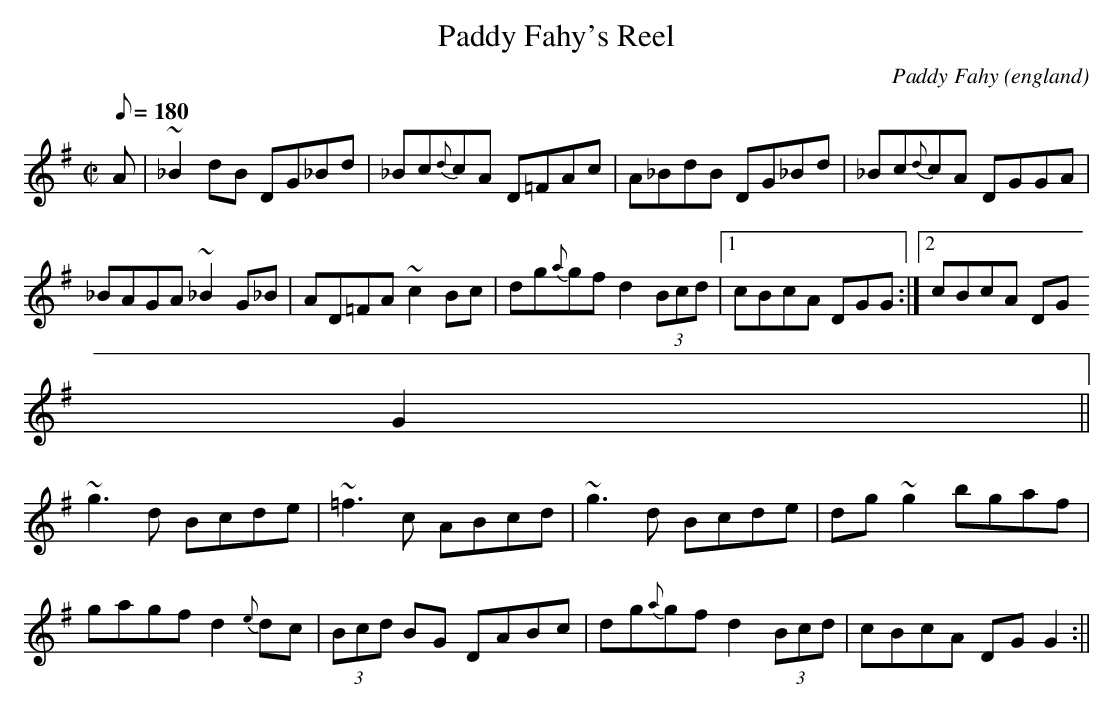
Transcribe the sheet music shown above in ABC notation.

X:1
T:Paddy Fahy's Reel
O:england
M:C|
L:1/8
Q:180
C:Paddy Fahy
K:G
A | ~_B2 dB DG_Bd | _Bc{d}cA D=FAc | A_BdB DG_Bd | _Bc{d}cA DGGA |
_BAGA ~_B2 G_B | AD=FA ~c2 Bc | dg{a}gf d2 (3Bcd |1 cBcA DGG :|2 cBcA DG
G2 ||
~g3  d Bcde | ~=f3  c ABcd | ~g3  d Bcde | dg~g2 bgaf |
gagf d2 {e}dc | (3Bcd BG DABc | dg{a}gf d2 (3Bcd | cBcA DGG2 :||
